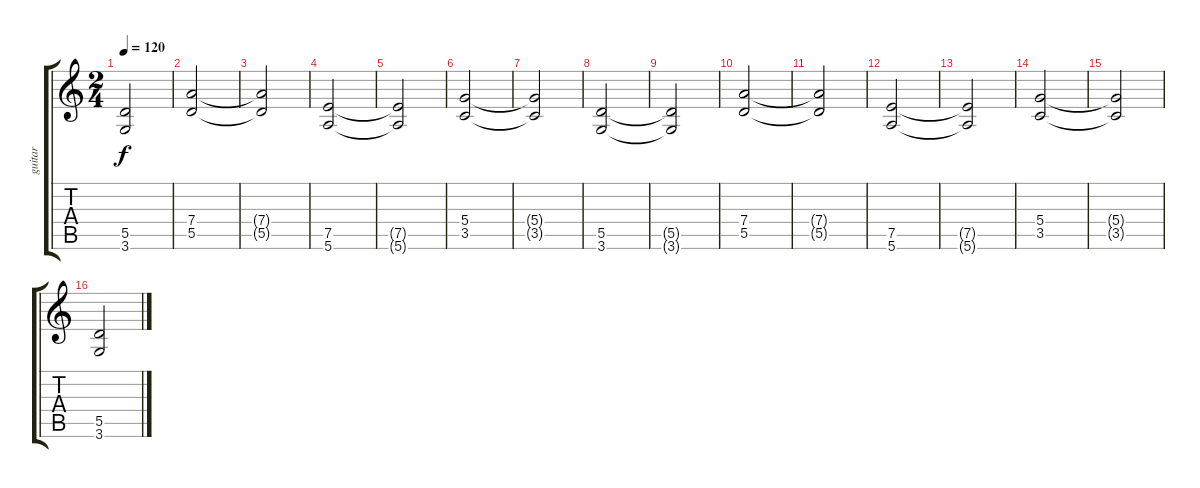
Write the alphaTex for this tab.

\track ("guitar    quinta" "guitar    ") {instrument distortionguitar}
\staff {score tabs}
\tuning (E4 B3 G3 D3 A2 E2) {hide}
\ts (2 4)
\tempo 120
\clef g2
\ks c
(5.5{t} 3.6{t}).2{dy f} |
(7.4 5.5).2 |
(7.4{t} 5.5{t}).2 |
(7.5 5.6).2 |
(7.5{t} 5.6{t}).2 |
(5.4 3.5).2 |
(5.4{t} 3.5{t}).2 |
(5.5 3.6).2 |
(5.5{t} 3.6{t}).2 |
(7.4 5.5).2 |
(7.4{t} 5.5{t}).2 |
(7.5 5.6).2 |
(7.5{t} 5.6{t}).2 |
(5.4 3.5).2 |
(5.4{t} 3.5{t}).2 |
(5.5 3.6).2
